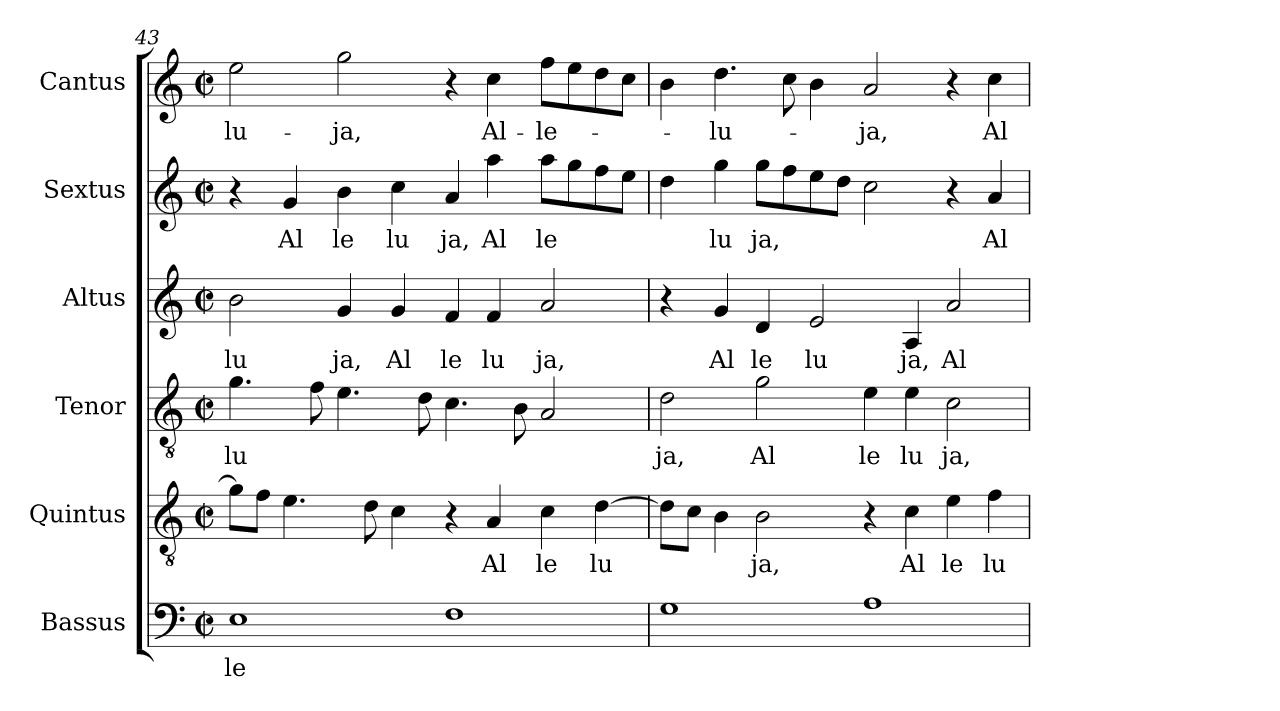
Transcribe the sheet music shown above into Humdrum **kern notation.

**kern	**text	**kern	**text	**kern	**text	**kern	**text	**kern	**text	**kern	**text
*part6	*part6	*part5	*part5	*part4	*part4	*part3	*part3	*part2	*part2	*part1	*part1
*staff6	*staff6	*staff5	*staff5	*staff4	*staff4	*staff3	*staff3	*staff2	*staff2	*staff1	*staff1
*I"Bassus	*	*I"Quintus	*	*I"Tenor	*	*I"Altus	*	*I"Sextus	*	*I"Cantus	*
*clefF4	*	*clefGv2	*	*clefGv2	*	*clefG2	*	*clefG2	*	*clefG2	*
*M2/2	*	*M2/2	*	*M2/2	*	*M2/2	*	*M2/2	*	*M2/2	*
*met(c|)	*	*met(c|)	*	*met(c|)	*	*met(c|)	*	*met(c|)	*	*met(c|)	*
=43	=43	=43	=43	=43	=43	=43	=43	=43	=43	=43	=43
!	!LO:LY:b:cj	!	!	!	!LO:LY:b:cj	!	!LO:LY:b:cj	!	!	!	!LO:LY:b:cj
1E	le	8g\L]	.	4.g\	lu	2b\	lu	4r	.	2ee\	-lu-
.	.	8f\J	.	.	.	.	.	.	.	.	.
!	!	!	!	!	!	!	!	!	!LO:LY:b:cj	!	!
.	.	4.e\	.	.	.	.	.	4g/	Al	.	.
.	.	.	.	8f\	.	.	.	.	.	.	.
!	!	!	!	!	!	!	!LO:LY:b:cj	!	!LO:LY:b:cj	!	!LO:LY:b:cj
.	.	.	.	4.e\	.	4g/	ja,	4b\	le	2gg\	-ja,
.	.	8d\	.	.	.	.	.	.	.	.	.
!	!	!	!	!	!	!	!LO:LY:b:cj	!	!LO:LY:b:cj	!	!
.	.	4c\	.	.	.	4g/	Al	4cc\	lu	.	.
.	.	.	.	8d\	.	.	.	.	.	.	.
!	!	!	!	!	!	!	!LO:LY:b:cj	!	!LO:LY:b:cj	!	!
1F	.	4r	.	4.c\	.	4f/	le	4a/	ja,	4r	.
!	!	!	!LO:LY:b:cj	!	!	!	!LO:LY:b:cj	!	!LO:LY:b:cj	!	!LO:LY:b:cj
.	.	4A/	Al	.	.	4f/	lu	4aa\	Al	4cc\	Al-
.	.	.	.	8B\	.	.	.	.	.	.	.
!	!	!	!LO:LY:b:cj	!	!	!	!LO:LY:b:cj	!	!LO:LY:b:cj	!	!LO:LY:b:cj
.	.	4c\	le	2A/	.	2a/	ja,	8aa\L	le	8ff\L	-le-
.	.	.	.	.	.	.	.	8gg\	.	8ee\	.
!	!	!	!LO:LY:b:cj	!	!	!	!	!	!	!	!
.	.	[>4d\	lu	.	.	.	.	8ff\	.	8dd\	.
.	.	.	.	.	.	.	.	8ee\J	.	8cc\J	.
=44	=44	=44	=44	=44	=44	=44	=44	=44	=44	=44	=44
!	!	!	!	!	!LO:LY:b:cj	!	!	!	!	!	!
1G	.	8d\L]	.	2d\	ja,	4r	.	4dd\	.	4b\	.
.	.	8c\J	.	.	.	.	.	.	.	.	.
!	!	!	!	!	!	!	!LO:LY:b:cj	!	!LO:LY:b:cj	!	!LO:LY:b:cj
.	.	4B\	.	.	.	4g/	Al	4gg\	lu	4.dd\	-lu-
!	!	!	!LO:LY:b:cj	!	!LO:LY:b:cj	!	!LO:LY:b:cj	!	!LO:LY:b:cj	!	!
.	.	2B\	ja,	2g\	Al	4d/	le	8gg\L	ja,	.	.
.	.	.	.	.	.	.	.	8ff\	.	8cc\	.
!	!	!	!	!	!	!	!LO:LY:b:cj	!	!	!	!
.	.	.	.	.	.	2e/	lu	8ee\	.	4b\	.
.	.	.	.	.	.	.	.	8dd\J	.	.	.
!	!	!	!	!	!LO:LY:b:cj	!	!	!	!	!	!LO:LY:b:cj
1A	.	4r	.	4e\	le	.	.	2cc\	.	2a/	-ja,
!	!	!	!LO:LY:b:cj	!	!LO:LY:b:cj	!	!LO:LY:b:cj	!	!	!	!
.	.	4c\	Al	4e\	lu	4A/	ja,	.	.	.	.
!	!	!	!LO:LY:b:cj	!	!LO:LY:b:cj	!	!LO:LY:b:cj	!	!	!	!
.	.	4e\	le	2c\	ja,	2a/	Al	4r	.	4r	.
!	!	!	!LO:LY:b:cj	!	!	!	!	!	!LO:LY:b:cj	!	!LO:LY:b:cj
.	.	4f\	lu	.	.	.	.	4a/	Al	4cc\	Al-
=	=	=	=	=	=	=	=	=	=	=	=
*-	*-	*-	*-	*-	*-	*-	*-	*-	*-	*-	*-
